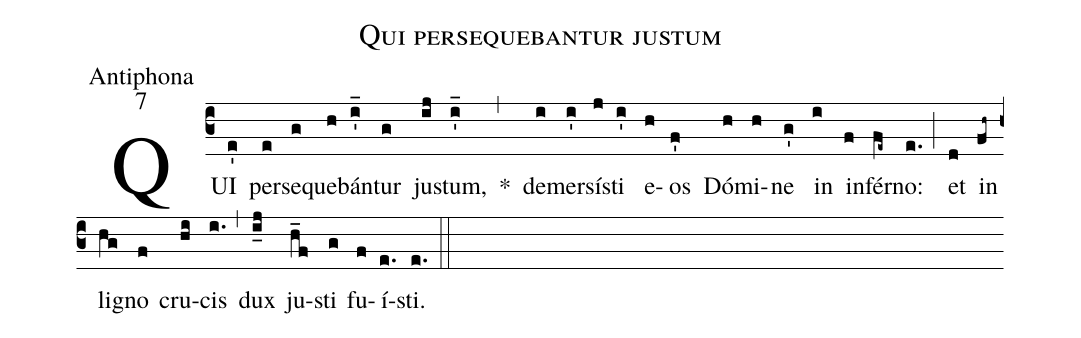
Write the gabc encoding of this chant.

name:Qui persequebantur justum;
office-part:Antiphona;
mode:7;
%%
(c3) QUI(e') per(e)se(g)que(h)bán(i'_)tur(g) ju(ij)stum,(i'_) *(,) de(i)mer(i')sí(j)sti(i') e(h)os(f') Dó(h)mi(h)ne(g') in(i) in(f)fér(fe~)no:(e.) (;) et(d) in(fh~) li(hg)gno(f) cru(hi)cis(i.) (,) dux(i_j) ju(h_f)sti(g) fu(f)í(e.)sti.(e.) (::)
